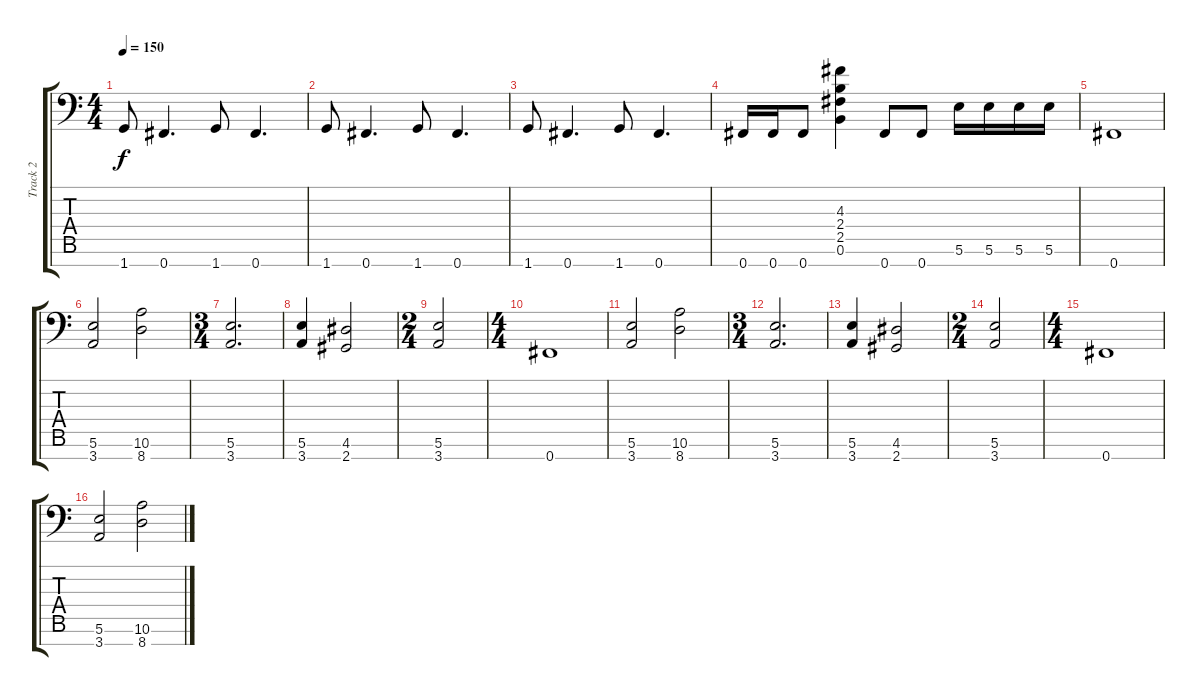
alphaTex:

\track ("Track 2" "Track 2") {instrument distortionguitar}
\staff {score tabs}
\tuning (B3 G3 D3 A2 E2 B1 Gb1) {hide}
\ts (4 4)
\tempo 150
\clef f4
\ks c
1.7.8{dy f} 0.7.4{d} 1.7.8 0.7.4{d} |
1.7.8 0.7.4{d} 1.7.8 0.7.4{d} |
1.7.8 0.7.4{d} 1.7.8 0.7.4{d} |
0.7.16 0.7.16 0.7.8 (4.3 2.4 2.5 0.6).4 0.7.8 0.7.8 5.6.16 5.6.16 5.6.16 5.6.16 |
0.7.1 |
(5.6 3.7).2 (10.6 8.7).2 |
\ts (3 4)
(5.6 3.7).2{d} |
(5.6 3.7).4 (4.6 2.7).2 |
\ts (2 4)
(5.6 3.7).2 |
\ts (4 4)
0.7.1 |
(5.6 3.7).2 (10.6 8.7).2 |
\ts (3 4)
(5.6 3.7).2{d} |
(5.6 3.7).4 (4.6 2.7).2 |
\ts (2 4)
(5.6 3.7).2 |
\ts (4 4)
0.7.1 |
(5.6 3.7).2 (10.6 8.7).2
